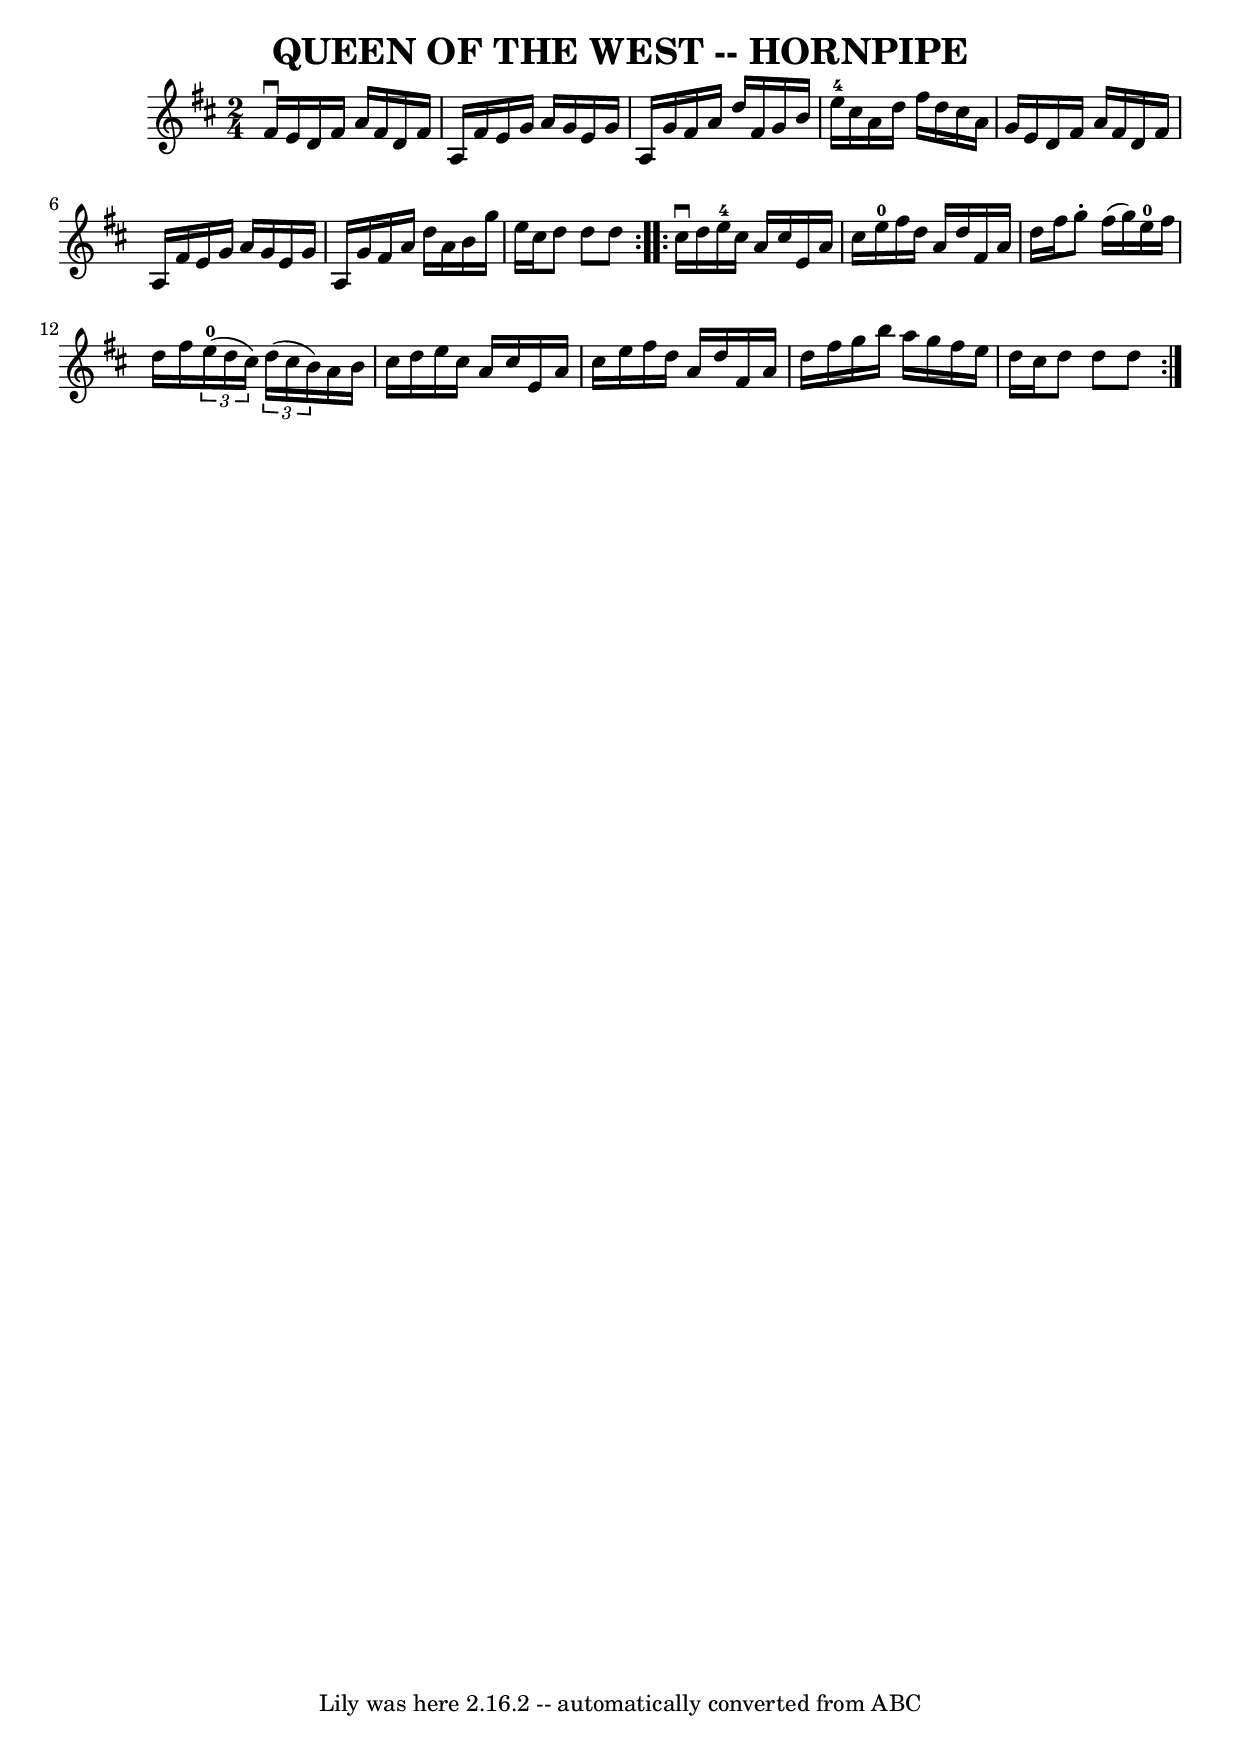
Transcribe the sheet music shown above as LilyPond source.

\version "2.7.40"
\include "Mammoth.ily"
\header {
	book = "Ryan's Mammoth Collection of Fiddle Tunes"
	crossRefNumber = "1"
	footnotes = ""
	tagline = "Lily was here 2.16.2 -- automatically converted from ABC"
	title = "QUEEN OF THE WEST -- HORNPIPE"
}
voicedefault =  {
\set Score.defaultBarType = "empty"

\repeat volta 2 {
\time 2/4 \key d \major fis'16^\downbow e'16        |
 d'16    
fis'16 a'16 fis'16 d'16 fis'16 a16 fis'16    |
 e'16  
 g'16 a'16 g'16 e'16 g'16 a16 g'16    |
 fis'16    
a'16 d''16 fis'16 g'16 b'16 e''16-4 cis''16    |
   
a'16 d''16 fis''16 d''16 cis''16 a'16 g'16 e'16    
|
     |
 d'16 fis'16 a'16 fis'16 d'16 fis'16    
a16 fis'16    |
 e'16 g'16 a'16 g'16 e'16 g'16 a16 
 g'16    |
 fis'16 a'16 d''16 a'16 b'16 g''16 e''16 
 cis''16    |
 d''8 d''8 d''8    }     \repeat volta 2 {   
cis''16^\downbow d''16        |
 e''16-4 cis''16 a'16    
cis''16 e'16 a'16 cis''16 e''16-0   |
 fis''16 d''16  
 a'16 d''16 fis'16 a'16 d''16 fis''16    |
 g''8 -.   
fis''16 (g''16) e''16-0 fis''16 d''16 fis''16    |
  
 \times 2/3 { e''16-0(d''16 cis''16) }   \times 2/3 { d''16 (
 cis''16 b'16) } a'16 b'16 cis''16 d''16    |
     
|
 e''16 cis''16 a'16 cis''16 e'16 a'16 cis''16    
e''16    |
 fis''16 d''16 a'16 d''16 fis'16 a'16    
d''16 fis''16    |
 g''16 b''16 a''16 g''16 fis''16    
e''16 d''16 cis''16    |
 d''8 d''8 d''8    }   
}

\score{
    <<

	\context Staff="default"
	{
	    \voicedefault 
	}

    >>
	\layout {
	}
	\midi {}
}
